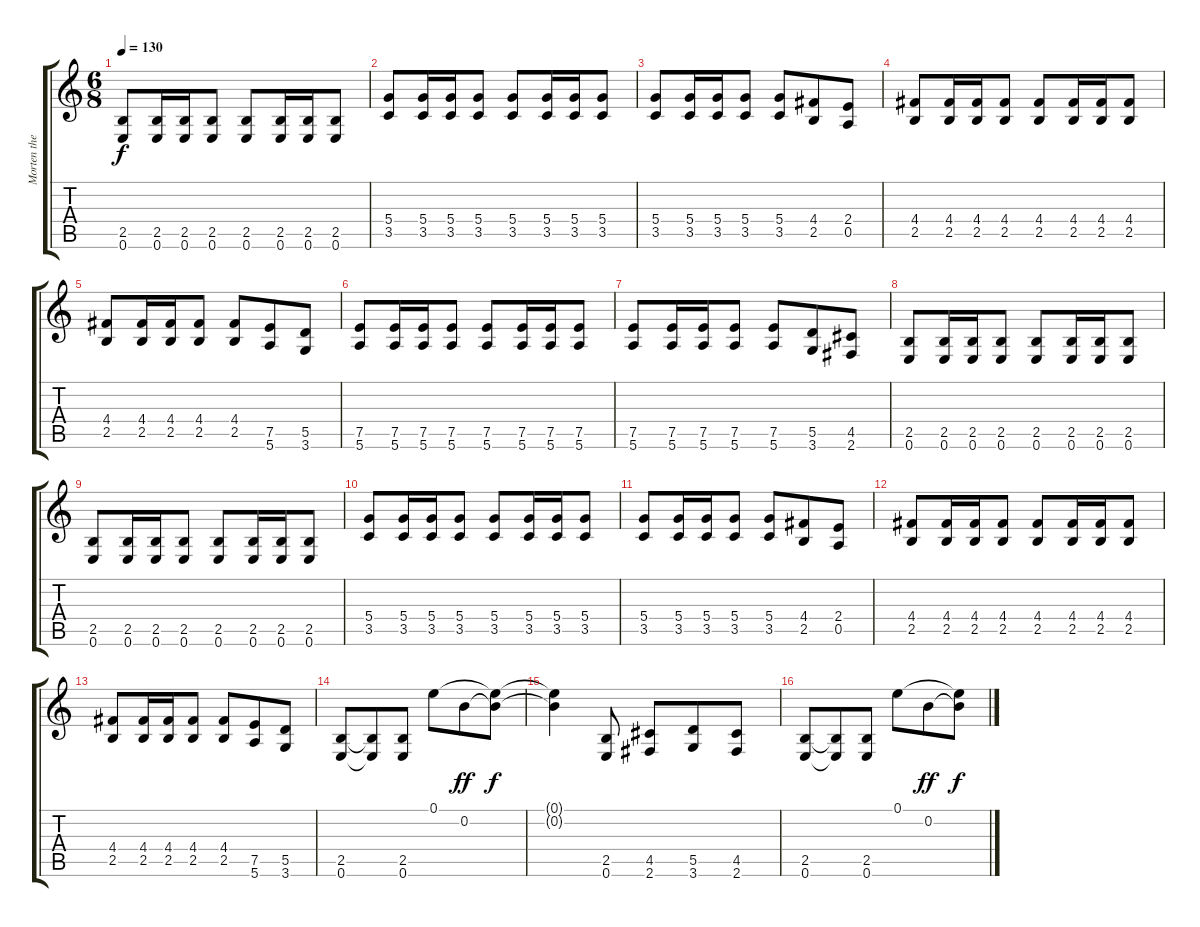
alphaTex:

\track ("Morten the god the greatest of them all" "Morten the") {instrument distortionguitar}
\staff {score tabs}
\tuning (E4 B3 G3 D3 A2 E2) {hide}
\ts (6 8)
\tempo 130
\clef g2
\ks c
(2.5 0.6).8{dy f} (2.5 0.6).16 (2.5 0.6).16 (2.5 0.6).8 (2.5 0.6).8 (2.5 0.6).16 (2.5 0.6).16 (2.5 0.6).8 |
(5.4 3.5).8 (5.4 3.5).16 (5.4 3.5).16 (5.4 3.5).8 (5.4 3.5).8 (5.4 3.5).16 (5.4 3.5).16 (5.4 3.5).8 |
(5.4 3.5).8 (5.4 3.5).16 (5.4 3.5).16 (5.4 3.5).8 (5.4 3.5).8 (4.4 2.5).8 (2.4 0.5).8 |
(4.4 2.5).8 (4.4 2.5).16 (4.4 2.5).16 (4.4 2.5).8 (4.4 2.5).8 (4.4 2.5).16 (4.4 2.5).16 (4.4 2.5).8 |
(4.4 2.5).8 (4.4 2.5).16 (4.4 2.5).16 (4.4 2.5).8 (4.4 2.5).8 (7.5 5.6).8 (5.5 3.6).8 |
(7.5 5.6).8 (7.5 5.6).16 (7.5 5.6).16 (7.5 5.6).8 (7.5 5.6).8 (7.5 5.6).16 (7.5 5.6).16 (7.5 5.6).8 |
(7.5 5.6).8 (7.5 5.6).16 (7.5 5.6).16 (7.5 5.6).8 (7.5 5.6).8 (5.5 3.6).8 (4.5 2.6).8 |
(2.5 0.6).8 (2.5 0.6).16 (2.5 0.6).16 (2.5 0.6).8 (2.5 0.6).8 (2.5 0.6).16 (2.5 0.6).16 (2.5 0.6).8 |
(2.5 0.6).8 (2.5 0.6).16 (2.5 0.6).16 (2.5 0.6).8 (2.5 0.6).8 (2.5 0.6).16 (2.5 0.6).16 (2.5 0.6).8 |
(5.4 3.5).8 (5.4 3.5).16 (5.4 3.5).16 (5.4 3.5).8 (5.4 3.5).8 (5.4 3.5).16 (5.4 3.5).16 (5.4 3.5).8 |
(5.4 3.5).8 (5.4 3.5).16 (5.4 3.5).16 (5.4 3.5).8 (5.4 3.5).8 (4.4 2.5).8 (2.4 0.5).8 |
(4.4 2.5).8 (4.4 2.5).16 (4.4 2.5).16 (4.4 2.5).8 (4.4 2.5).8 (4.4 2.5).16 (4.4 2.5).16 (4.4 2.5).8 |
(4.4 2.5).8 (4.4 2.5).16 (4.4 2.5).16 (4.4 2.5).8 (4.4 2.5).8 (7.5 5.6).8 (5.5 3.6).8 |
(2.5 0.6).8 (2.5{t} 0.6{t}).8 (2.5 0.6).8 0.1.8 0.2.8{dy ff} (0.1{t} 0.2{t}).8{dy f} |
(0.1{t} 0.2{t}).4 (2.5 0.6).8 (4.5 2.6).8 (5.5 3.6).8 (4.5 2.6).8 |
(2.5 0.6).8 (2.5{t} 0.6{t}).8 (2.5 0.6).8 0.1.8 0.2.8{dy ff} (0.1{t} 0.2{t}).8{dy f}
